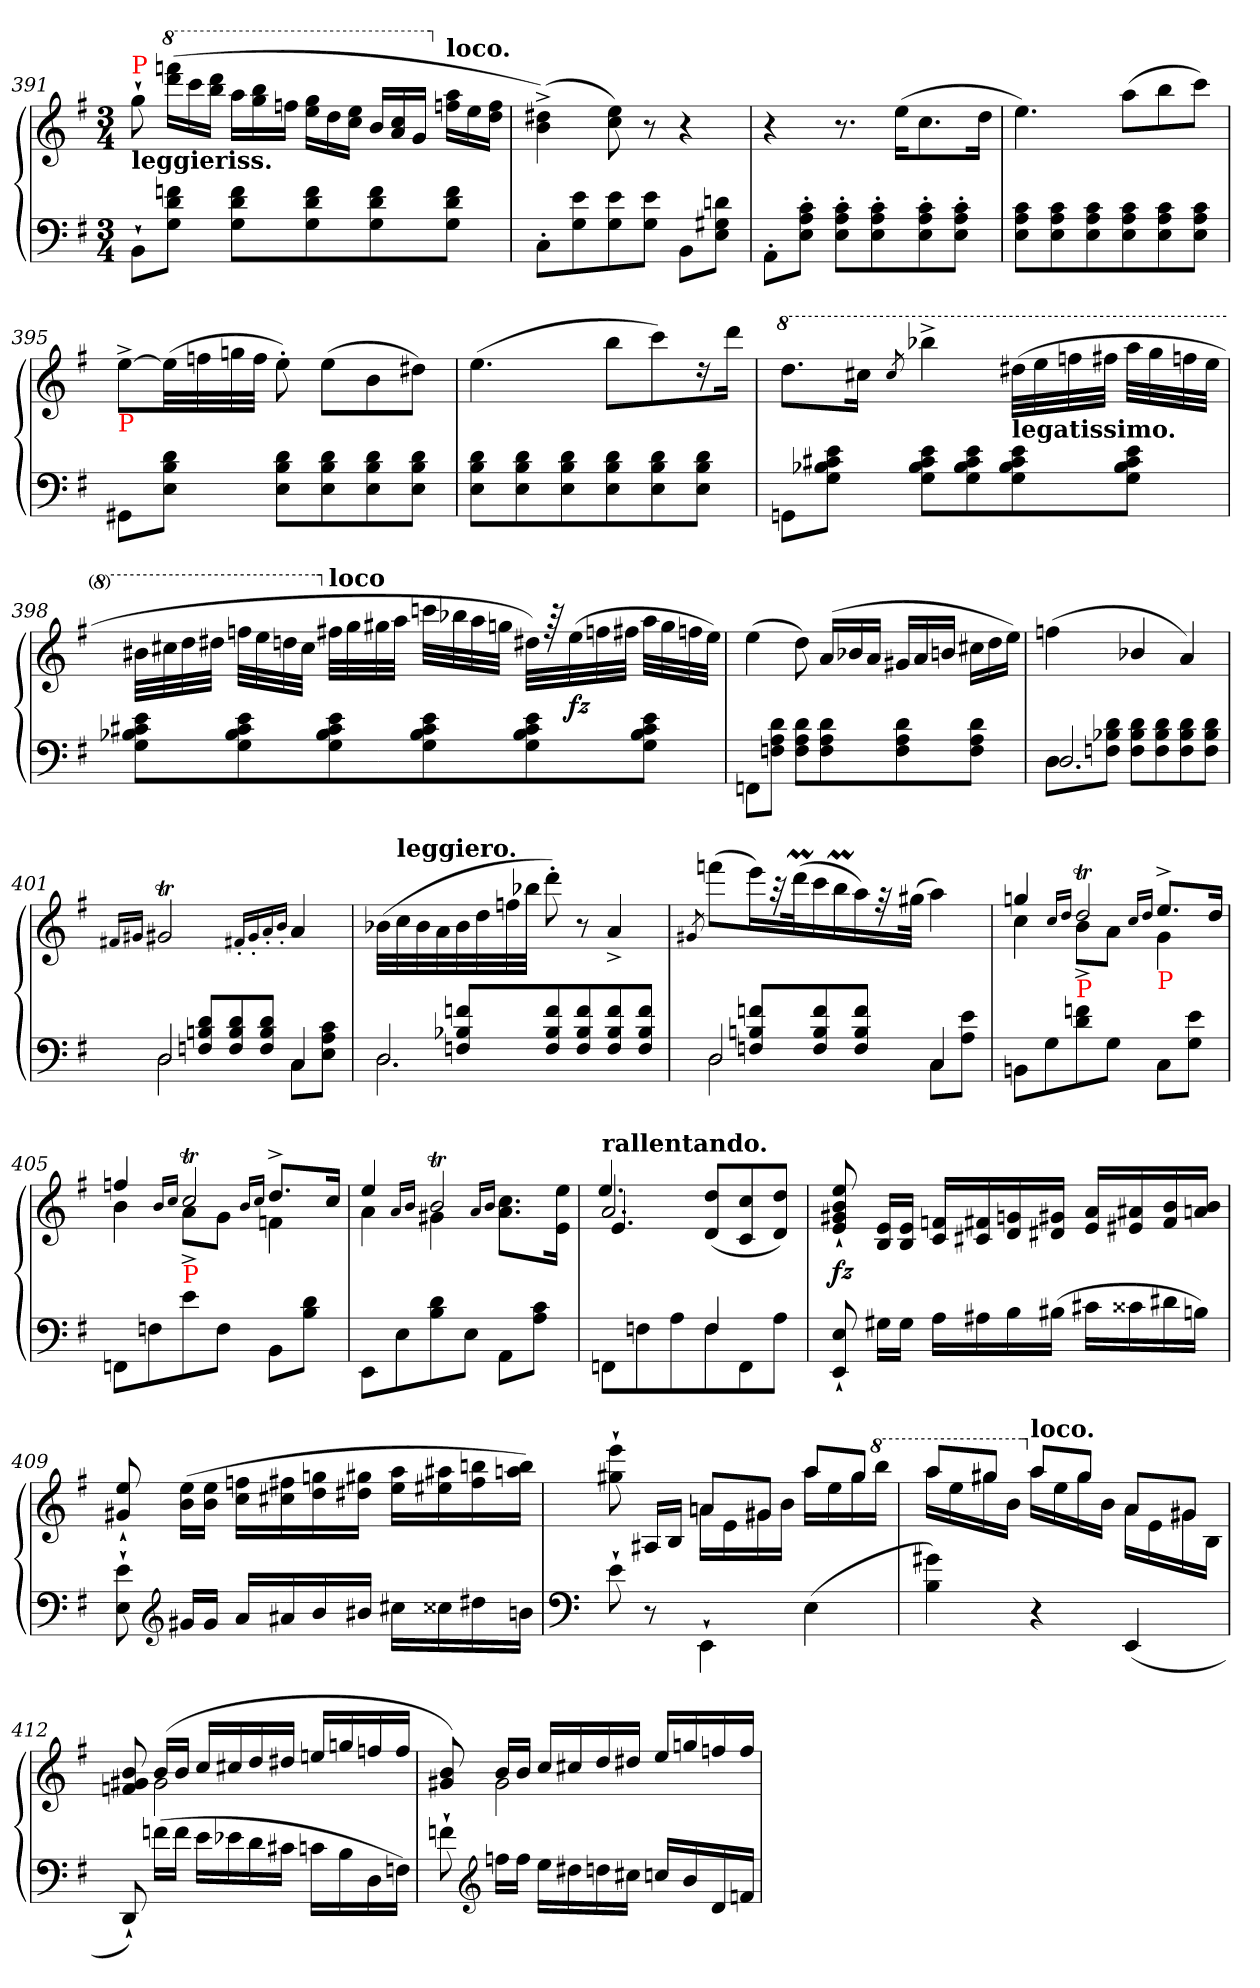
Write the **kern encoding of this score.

**kern	**kern	**dynam
*part1	*part1	*part1
*staff2	*staff1	*staff1/2
*clefF4	*clefG2	*
*k[f#]	*k[f#]	*
*M3/4	*M3/4	*
=391	=391	=391
!	!LO:TX:a:color=red:t=P	!
!	!LO:TX:b:B:t=leggieriss.	!
8BB`>L	8gg`>\	.
*	*8va	*
*	*Xtuplet	*
8fn 8d 8GJ	(>24ffffn 24ddddLL	.
.	24cccc	.
.	24dddd 24bbbJJ	.
8f 8d 8GL	24aaaLL	.
.	24bbb 24ggg	.
.	24fffnJJ	.
8f 8d 8G	24ggg 24eeeLL	.
.	24ddd	.
.	24eee 24cccJJ	.
8f 8d 8G	24bbLL	.
.	24ccc 24aa	.
.	24ggJJ	.
*	*X8va	*
!	!LO:TX:a:B:t=loco.	!
8f 8d 8GJ	24aa 24ffnLL	.
.	24ee	.
.	24ff 24ddJJ	.
=392	=392	=392
8C'L	(>4dd#X^< 4b^<)	.
8e 8G	.	.
8e 8G	8ee 8cc)	.
8e 8GJ	8r	.
8BBL	4r	.
8dn 8G#X 8EJ	.	.
=393	=393	=393
8AA'L	4r	.
8c' 8A' 8E'J	.	.
8c' 8A' 8E'L	8.r	.
8c' 8A' 8E'	.	.
.	(>16eeKL	.
8c' 8A' 8E'	8.cc	.
8c' 8A' 8E'J	.	.
.	16ddJk	.
=394	=394	=394
8c 8A 8EL	4.ee)	.
8c 8A 8E	.	.
8c 8A 8E	.	.
8c 8A 8E	(>8aaL	.
8c 8A 8E	8bb	.
8c 8A 8EJ	8cccJ)	.
=395	=395	=395
!	!LO:TX:b:color=red:t=P	!
8GG#XL	[8ee^<L	.
8d 8B 8EJ	(>32eeLL]	.
.	32ffn	.
.	32ggn	.
.	32ffJJJ	.
8d 8B 8EL	8ee'>)	.
8d 8B 8E	(>8eeL	.
8d 8B 8E	8b	.
8d 8B 8EJ	8dd#XJ)	.
=396	=396	=396
8d 8B 8EL	(>4.ee	.
8d 8B 8E	.	.
8d 8B 8E	.	.
8d 8B 8E	8bbL	.
8d 8B 8E	8ccc)	.
8d 8B 8EJ	16rdd	.
.	16dddJk	.
=397	=397	=397
*	*8va	*
8GGnL	8.dddL	.
8e 8c#X 8B-X 8GJ	.	.
.	16ccc#XJk	.
.	8qccc#/	.
8e 8c# 8B- 8GL	4bbb-X^<	.
8e 8c# 8B- 8G	.	.
!	!LO:TX:b:B:t=legatissimo.	!
8e 8c# 8B- 8G	(>32ddd#XLLL	.
.	32eee	.
.	32fffn	.
.	32fff#XJJJ	.
8e 8c# 8B- 8GJ	32aaaLLL	.
.	32ggg	.
.	32fffn	.
.	32eeeJJJ	.
=398	=398	=398
8e 8c#X 8B-X 8GL	32bb#XLLL	.
.	32ccc#X	.
.	32ddd	.
.	32ddd#XJJJ	.
8e 8c# 8B- 8G	32fffnLLL	.
.	32eee	.
.	32dddn	.
.	32ccc#JJJ	.
*	*X8va	*
!	!LO:TX:a:B:t=loco	!
8e 8c# 8B- 8G	32ff#XLLL	.
.	32gg	.
.	32gg#X	.
.	32aaJJJ	.
8e 8c# 8B- 8G	32cccnLLL	.
.	32bb-X	.
.	32aa	.
.	32ggnJJJ	.
8e 8c# 8B- 8G	32dd#XLLL)	.
.	64raa	.
!	!LO:N:vis=32	!
.	(>64ee	fz
.	32ffn	.
.	32ff#XJJJ	.
8e 8c# 8B- 8GJ	32aaLLL	.
.	32gg	.
.	32ffn	.
.	32eeJJJ)	.
=399	=399	=399
8FFnL	(>4ee	.
8d 8A 8FnJ	.	.
8d 8A 8FL	8dd)	.
8d 8A 8F	(>24a/LL	.
.	24b-X	.
.	24aJJ	.
8d 8A 8F	24g#X/LL	.
.	24a	.
.	24bnJJ	.
8d 8A 8FJ	24cc#X\LL	.
.	24dd	.
.	24eeJJ)	.
=400	=400	=400
!LO:N:vis=2.	!	!
*^	*	*
8D\	2.D/	(>4ffn	.
8d 8B-X 8FnJ	.	.	.
8d\ 8B-\ 8F\L	.	4b-X/	.
8d\ 8B-\ 8F\	.	.	.
8d\ 8B-\ 8F\	.	4a/)	.
8d\ 8B-\ 8F\J	.	.	.
=401	=401	=401	=401
.	.	16qqf#X/LL	.
.	.	16qqg#X/JJ	.
!LO:N:vis=2	!	!	!
8D\	2D/	2g#t/	.
8d 8Bn 8FnL	.	.	.
8d 8B 8F	.	.	.
8d 8B 8FJ	.	.	.
.	.	16qqf#X'</LL	.
.	.	16qqg#'<	.
.	.	16qqa'<	.
.	.	16qqb'<JJ	.
8C\L	4C/	4a/	.
8c 8A 8EJ	.	.	.
=402	=402	=402	=402
!LO:N:vis=2.	!	!	!
8D\	2.D/	(>32b-XLLL	.
!	!	!LO:TX:a:B:t=leggiero.	!
.	.	32cc	.
.	.	32b-	.
.	.	32a	.
8fn 8B-X 8FnL	.	32b-	.
.	.	32dd	.
.	.	32ffn	.
.	.	32bb-XJJJ	.
8f 8B- 8F	.	8ddd')	.
8f 8B- 8F	.	8r	.
8f 8B- 8F	.	4a^</	.
8f 8B- 8FJ	.	.	.
=403	=403	=403	=403
.	.	8qg#X/	.
!LO:N:vis=2	!	!	!
8D\	2D/	(>8fffnL	.
8fn 8Bn 8FnL	.	16eeeL)	.
.	.	32raa	.
.	.	(>32dddMk	.
8f 8B 8F	.	16ccc	.
.	.	16bbm	.
8f 8B 8FJ	.	16aa)	.
.	.	32rff	.
.	.	(>32gg#XJJk	.
8C\L	4C/	4aa)	.
8e 8AJ	.	.	.
*v	*v	*	*
=404	=404	=404
*	*^	*
8BBnL	4ggn	4cc\	.
8G	.	.	.
.	16qqccLL	.	.
.	16qqddJJ	.	.
!	!LO:TX:b:color=red:t=P	!	!
!	!LO:N:vis=2	!	!
8fn 8d	4ddT	8b^<\L	.
8GJ	.	8a\J	.
.	16qqcc/LL	.	.
.	16qqdd/JJ	.	.
!	!LO:TX:b:color=red:t=P	!	!
8CL	8.ee^>L	4g\	.
8e 8GJ	.	.	.
.	16ddJk	.	.
=405	=405	=405	=405
8FFnL	4ffn	4b	.
8Fn	.	.	.
.	16qqbLL	.	.
.	16qqccJJ	.	.
!	!LO:TX:b:color=red:t=P	!	!
!	!LO:N:vis=2	!	!
8e	4ccT	8a^<L	.
8FJ	.	8gJ	.
.	16qqb/LL	.	.
.	16qqcc/JJ	.	.
8BBL	8.dd^>L	4fn	.
8d 8BJ	.	.	.
.	16ccJk	.	.
=406	=406	=406	=406
8EEL	4ee	4a	.
8E	.	.	.
.	16qqaLL	.	.
.	16qqbJJ	.	.
!	!LO:N:vis=2	!	!
8d 8B	4bt	4g#X	.
8EJ	.	.	.
.	16qqa/LL	.	.
.	16qqb/JJ	.	.
8AAL	8.cc\ 8.a\L	4ryy	.
8c 8AJ	.	.	.
.	16ee 16eJk	.	.
=407	=407	=407	=407
*^	*	*^	*
!	!	!LO:TX:a:B:t=rallentando.	!	!	!
4ryy	8FFnL	2.a	4.ee/	4.e	.
.	8Fn	.	.	.	.
8ryy	8A	.	.	.	.
4F	8F	.	(<8dd/ 8d/L	8ryy	.
.	8FF	.	8cc 8c	4ryy	.
8ryy	8AJ	.	8dd 8dJ)	.	.
*	*	*	*v	*v	*
=408	=408	=408	=408	=408
!	!	!LO:TX:a:B:t=a Tempo.	!	!
!	!	!LO:TX:a:B:t=Risoluto.	!	!
*v	*v	*	*	*
*	*v	*v	*
8E`< 8EE`<	8ee`< 8b`< 8g#X`< 8e`<	fz
16G#XLL	16e 16BLL	.
16G#JJ	16e 16BJJ	.
16ALL	16fn 16cLL	.
16A#X	16f#X 16c#X	.
16B	16gn 16d	.
(>16B#XJJ	16g#X 16d#XJJ	.
16c#XLL	16a 16eLL	.
16c##X	16a#X 16e#X	.
16d#X	16b 16f#	.
16BnJJ)	16b 16anJJ	.
=409	=409	=409
8e`> 8E`>	8ee`</ 8g#X`</	.
*clefG2	*	*
16g#X/LL	(>16ee 16bLL	.
16g#JJ	16ee 16bJJ	.
16a/LL	16ffn 16ccLL	.
16a#X	16ff#X 16cc#X	.
16b	16ggn 16dd	.
16b#XJJ	16gg#X 16dd#XJJ	.
16cc#X\LL	16aa 16eeLL	.
16cc##X	16aa#X 16ee#X	.
16dd#X	16bbn 16ff#	.
16bnJJ	16bb 16aanJJ)	.
=410	=410	=410
*clefF4	*	*
*	*^	*
8e`>	8eee`> 8gg#X`>	8ryy	.
8r	8ryy	16A#XLL	.
.	.	16B/JJ	.
4EE`>\	8anL	16anLL	.
.	.	16e	.
.	8g#XJ	16g#X	.
.	.	16bJJ	.
(>4E\	8aaL	16aaLL	.
.	.	16ee	.
.	8gg#J	16gg#	.
*	*8va	*	*
.	.	16bbbJJ	.
=411	=411	=411	=411
4g#X 4B)	8aaaL	16aaaLL	.
.	.	16eee	.
.	8ggg#XJ	16ggg#X	.
.	.	16bbJJ	.
*	*X8va	*	*
!	!LO:TX:a:B:t=loco.	!	!
4r	8aaL	16aaLL	.
.	.	16ee	.
.	8gg#J	16gg#	.
.	.	16bJJ	.
(<4EE	8aL	16aLL	.
.	.	16e	.
.	8g#XJ	16g#X	.
.	.	16BJJ	.
=412	=412	=412	=412
8DD`<)	8b 8g#X 8fn	8ryy	.
(>16fnLL	(>16bLL	2g#	.
16fJJ	16bJJ	.	.
16eLL	16ccLL	.	.
16e-X	16cc#X	.	.
16d	16dd	.	.
16c#XJJ	16dd#XJJ	.	.
16cnLL	16eenLL	.	.
16B	16ggn	.	.
16D	16ffn	8ryy	.
16FnJJ)	16ffJJ	.	.
=413	=413	=413	=413
8fn`>	8b 8g#X)	8ryy	.
*clefG2	*	*	*
16ffnLL	16bLL	2g#	.
16ffJJ	16bJJ	.	.
16eeLL	16ccLL	.	.
16dd#X	16cc#X	.	.
16ddn	16dd	.	.
16cc#XJJ	16dd#XJJ	.	.
16ccn/LL	16eeLL	.	.
16b	16ggn	.	.
16d	16ffn	8ryy	.
16fnJJ	16ffJJ	.	.
*	*v	*v	*
=	=	=
*-	*-	*-
